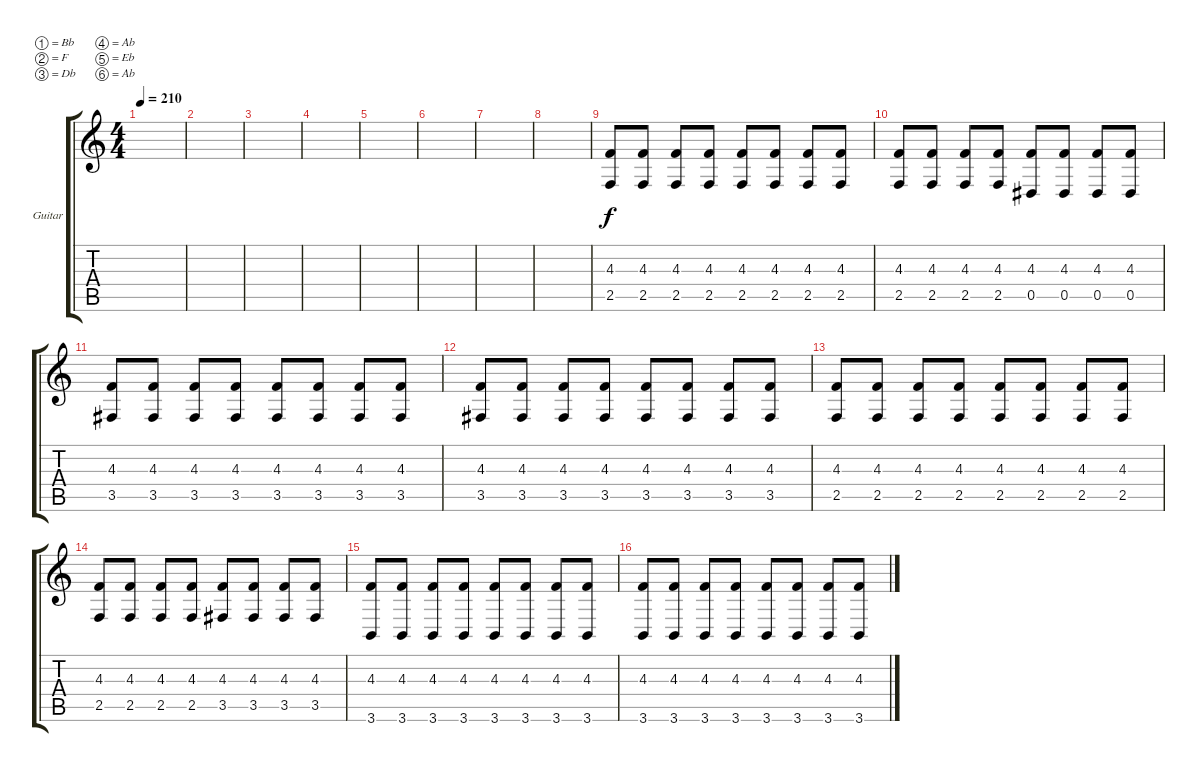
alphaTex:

\defaultSystemsLayout 4
\bracketExtendMode groupsimilarinstruments
\firstSystemTrackNameOrientation horizontal
\otherSystemsTrackNameOrientation horizontal
\track ("JR Bareis (Guitar)" "Guitar") {instrument distortionguitar}
\staff {score tabs}
\tuning (Bb3 F3 Db3 Ab2 Eb2 Ab1)
\ts (4 4)
\tempo 210
\clef g2
\ks c
|
|
|
|
|
|
|
|
(2.5 4.3).8 (2.5 4.3).8 (2.5 4.3).8 (2.5 4.3).8 (2.5 4.3).8 (2.5 4.3).8 (2.5 4.3).8 (2.5 4.3).8 |
(2.5 4.3).8 (2.5 4.3).8 (2.5 4.3).8 (2.5 4.3).8 (0.5 4.3).8 (0.5 4.3).8 (0.5 4.3).8 (0.5 4.3).8 |
(3.5 4.3).8 (3.5 4.3).8 (3.5 4.3).8 (3.5 4.3).8 (3.5 4.3).8 (3.5 4.3).8 (3.5 4.3).8 (3.5 4.3).8 |
(3.5 4.3).8 (3.5 4.3).8 (3.5 4.3).8 (3.5 4.3).8 (3.5 4.3).8 (3.5 4.3).8 (3.5 4.3).8 (3.5 4.3).8 |
(2.5 4.3).8 (2.5 4.3).8 (2.5 4.3).8 (2.5 4.3).8 (2.5 4.3).8 (2.5 4.3).8 (2.5 4.3).8 (2.5 4.3).8 |
(2.5 4.3).8 (2.5 4.3).8 (2.5 4.3).8 (2.5 4.3).8 (3.5 4.3).8 (3.5 4.3).8 (3.5 4.3).8 (3.5 4.3).8 |
(3.6 4.3).8 (3.6 4.3).8 (3.6 4.3).8 (3.6 4.3).8 (3.6 4.3).8 (3.6 4.3).8 (3.6 4.3).8 (3.6 4.3).8 |
(3.6 4.3).8 (3.6 4.3).8 (3.6 4.3).8 (3.6 4.3).8 (3.6 4.3).8 (3.6 4.3).8 (3.6 4.3).8 (3.6 4.3).8
